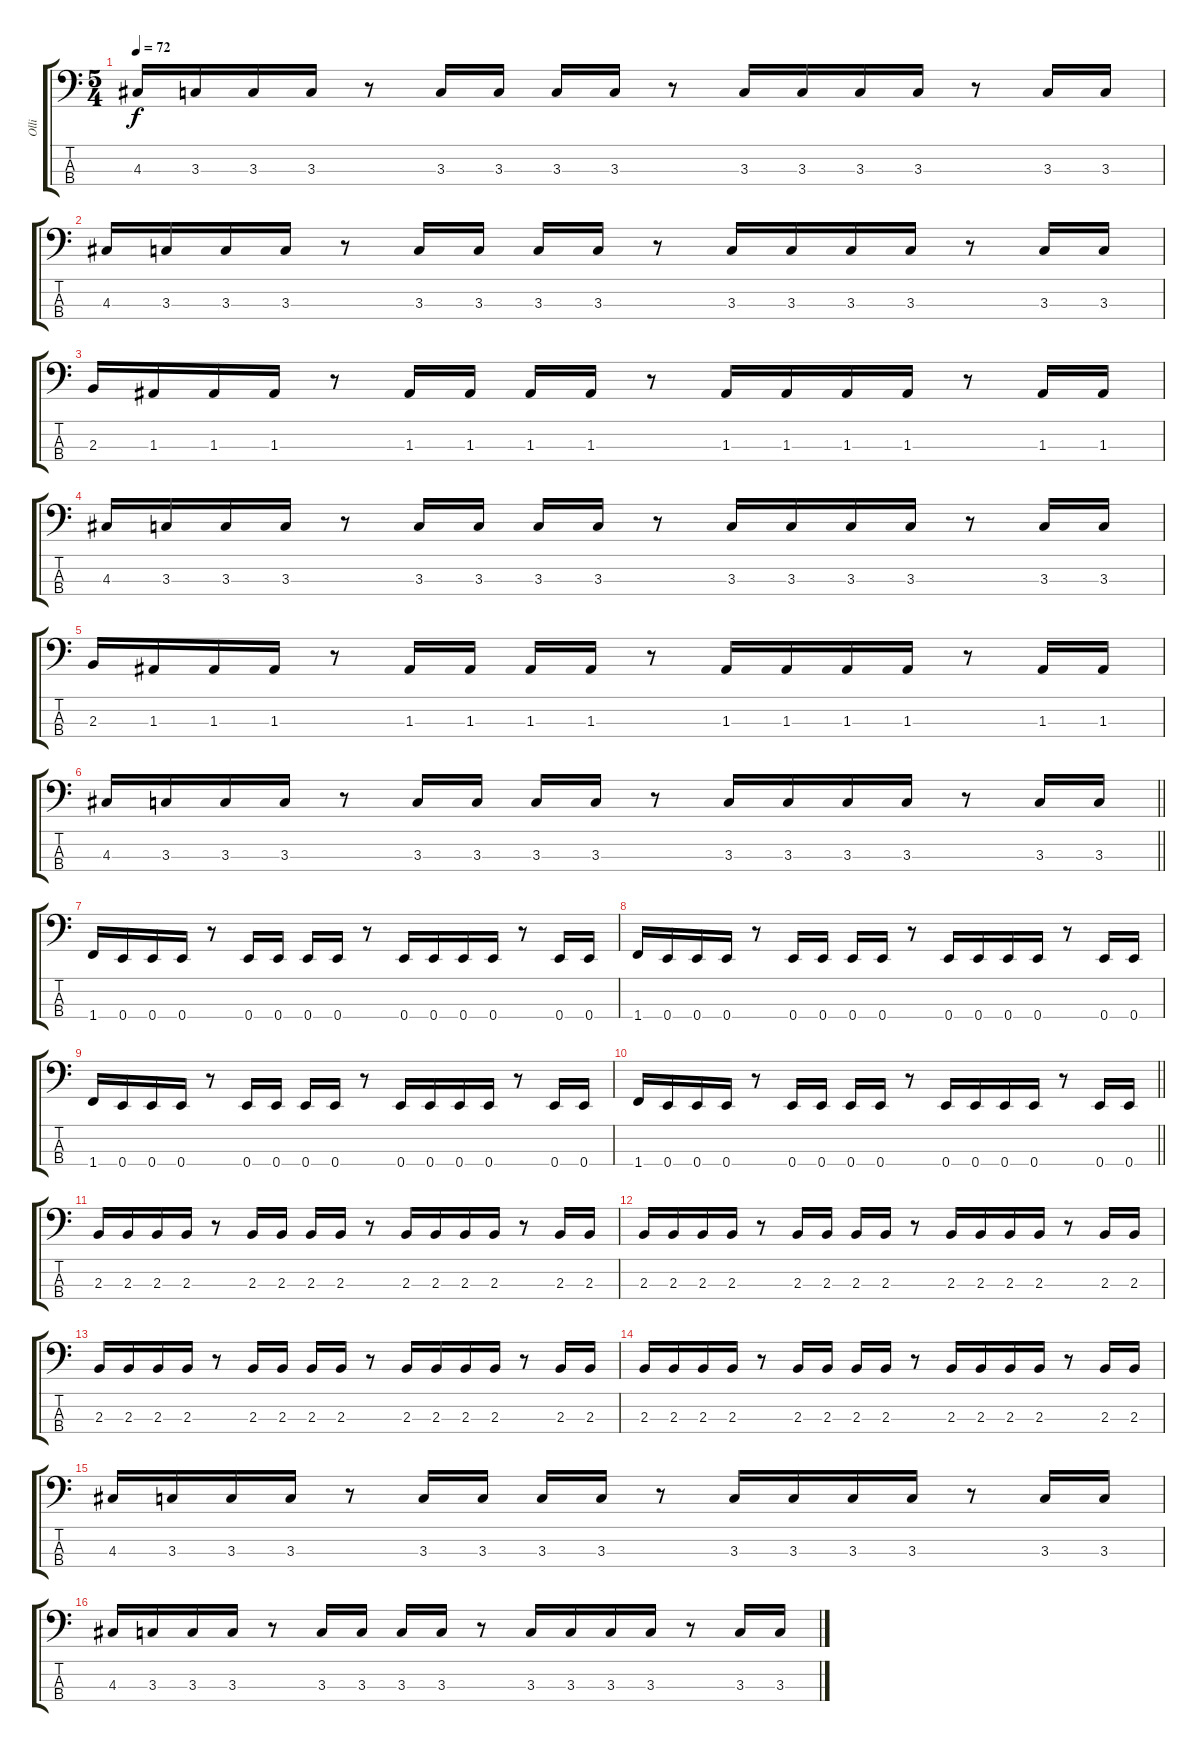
\track ("Olli" "Olli") {instrument electricbassfinger}
\staff {score tabs}
\tuning (G2 D2 A1 E1) {hide}
\ts (5 4)
\tempo 72
\clef f4
\ks c
4.3.16{dy f} 3.3.16 3.3.16 3.3.16 r.8 3.3.16 3.3.16 3.3.16 3.3.16 r.8 3.3.16 3.3.16 3.3.16 3.3.16 r.8 3.3.16 3.3.16 |
4.3.16 3.3.16 3.3.16 3.3.16 r.8 3.3.16 3.3.16 3.3.16 3.3.16 r.8 3.3.16 3.3.16 3.3.16 3.3.16 r.8 3.3.16 3.3.16 |
2.3.16 1.3.16 1.3.16 1.3.16 r.8 1.3.16 1.3.16 1.3.16 1.3.16 r.8 1.3.16 1.3.16 1.3.16 1.3.16 r.8 1.3.16 1.3.16 |
4.3.16 3.3.16 3.3.16 3.3.16 r.8 3.3.16 3.3.16 3.3.16 3.3.16 r.8 3.3.16 3.3.16 3.3.16 3.3.16 r.8 3.3.16 3.3.16 |
2.3.16 1.3.16 1.3.16 1.3.16 r.8 1.3.16 1.3.16 1.3.16 1.3.16 r.8 1.3.16 1.3.16 1.3.16 1.3.16 r.8 1.3.16 1.3.16 |
\barLineRight lightlight
4.3.16 3.3.16 3.3.16 3.3.16 r.8 3.3.16 3.3.16 3.3.16 3.3.16 r.8 3.3.16 3.3.16 3.3.16 3.3.16 r.8 3.3.16 3.3.16 |
1.4.16 0.4.16 0.4.16 0.4.16 r.8 0.4.16 0.4.16 0.4.16 0.4.16 r.8 0.4.16 0.4.16 0.4.16 0.4.16 r.8 0.4.16 0.4.16 |
1.4.16 0.4.16 0.4.16 0.4.16 r.8 0.4.16 0.4.16 0.4.16 0.4.16 r.8 0.4.16 0.4.16 0.4.16 0.4.16 r.8 0.4.16 0.4.16 |
1.4.16 0.4.16 0.4.16 0.4.16 r.8 0.4.16 0.4.16 0.4.16 0.4.16 r.8 0.4.16 0.4.16 0.4.16 0.4.16 r.8 0.4.16 0.4.16 |
\barLineRight lightlight
1.4.16 0.4.16 0.4.16 0.4.16 r.8 0.4.16 0.4.16 0.4.16 0.4.16 r.8 0.4.16 0.4.16 0.4.16 0.4.16 r.8 0.4.16 0.4.16 |
2.3.16 2.3.16 2.3.16 2.3.16 r.8 2.3.16 2.3.16 2.3.16 2.3.16 r.8 2.3.16 2.3.16 2.3.16 2.3.16 r.8 2.3.16 2.3.16 |
2.3.16 2.3.16 2.3.16 2.3.16 r.8 2.3.16 2.3.16 2.3.16 2.3.16 r.8 2.3.16 2.3.16 2.3.16 2.3.16 r.8 2.3.16 2.3.16 |
2.3.16 2.3.16 2.3.16 2.3.16 r.8 2.3.16 2.3.16 2.3.16 2.3.16 r.8 2.3.16 2.3.16 2.3.16 2.3.16 r.8 2.3.16 2.3.16 |
2.3.16 2.3.16 2.3.16 2.3.16 r.8 2.3.16 2.3.16 2.3.16 2.3.16 r.8 2.3.16 2.3.16 2.3.16 2.3.16 r.8 2.3.16 2.3.16 |
4.3.16 3.3.16 3.3.16 3.3.16 r.8 3.3.16 3.3.16 3.3.16 3.3.16 r.8 3.3.16 3.3.16 3.3.16 3.3.16 r.8 3.3.16 3.3.16 |
4.3.16 3.3.16 3.3.16 3.3.16 r.8 3.3.16 3.3.16 3.3.16 3.3.16 r.8 3.3.16 3.3.16 3.3.16 3.3.16 r.8 3.3.16 3.3.16
